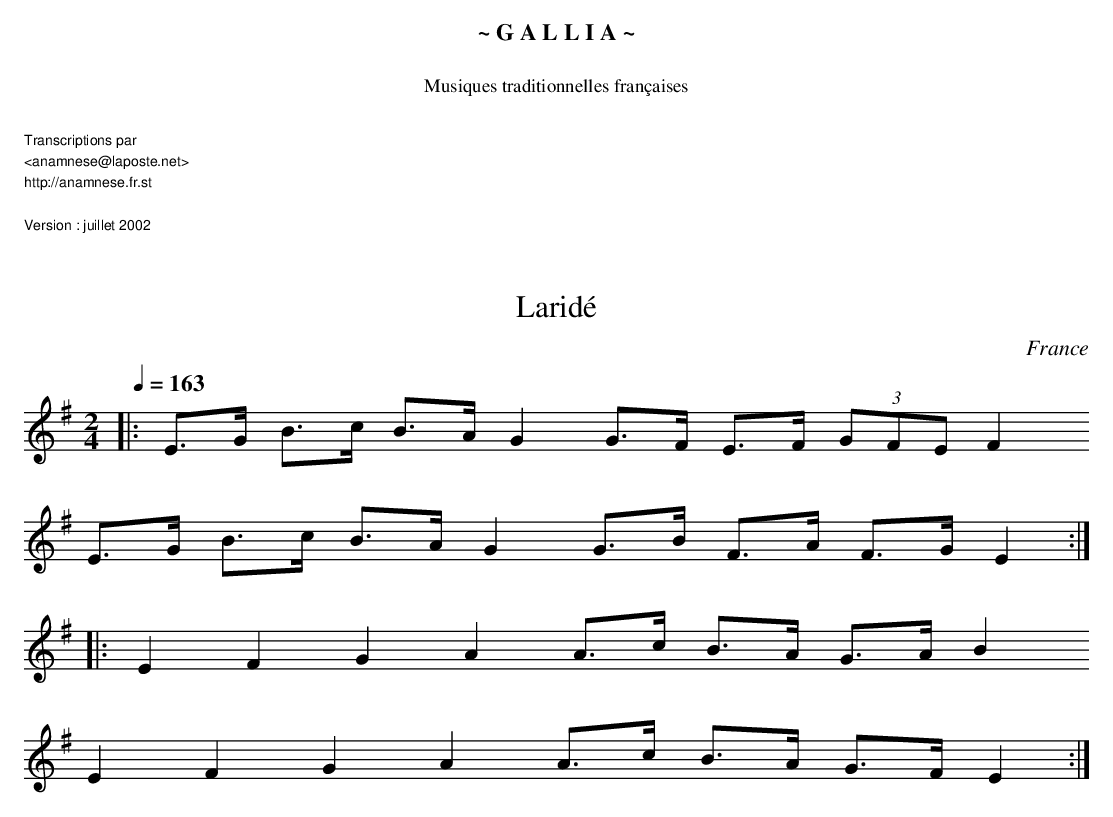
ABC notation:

X:1
T:Laridé
O:France
M:2/4
L:1/8
Q:1/4=163
K:G
|: E>G B>c B>A G2 G>F E>F (3GFE F2
E>G B>c B>A G2 G>B F>A F>G E2 :||:
E2F2 G2A2 A>c B>A G>A B2
E2F2 G2A2 A>c B>A G>F E2 :|
